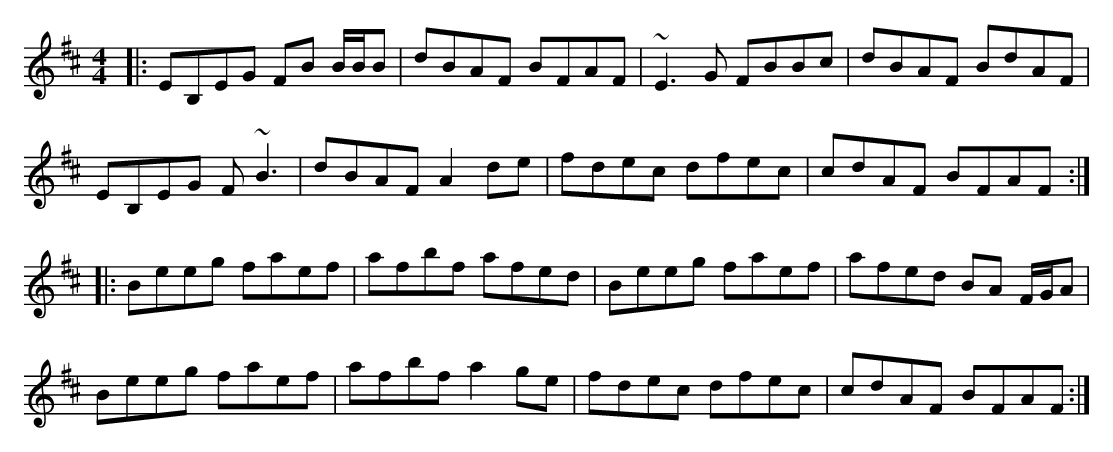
X:1
M:4/4
K:D
|:EB,EG FB B/B/B|dBAF BFAF|~E3 G FBBc|dBAF BdAF|
EB,EG F ~B3|dBAF A2 de|fdec dfec|cdAF BFAF:|
|:Beeg faef|afbf afed|Beeg faef|afed BA F/G/A|
Beeg faef|afbf a2 ge|fdec dfec|cdAF BFAF:|
